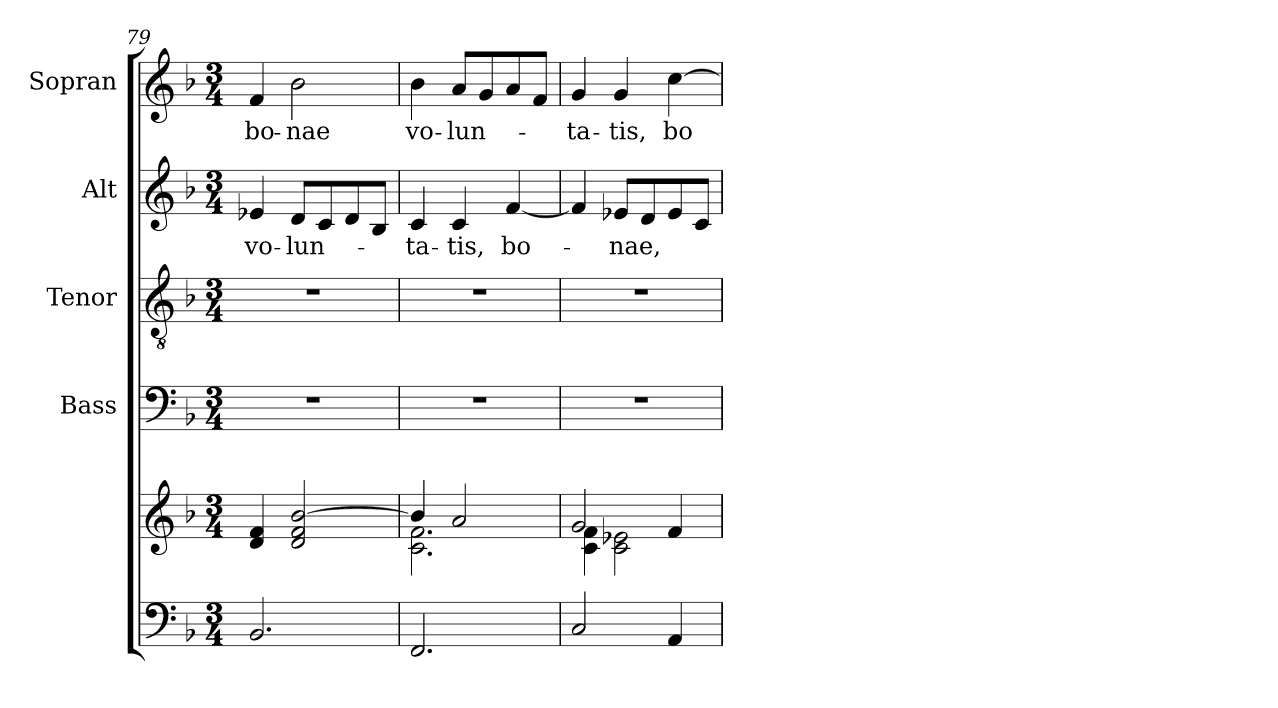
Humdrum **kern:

**kern	**kern	**kern	**kern	**kern	**text	**kern	**text
*part5	*part5	*part4	*part3	*part2	*part2	*part1	*part1
*staff6	*staff5	*staff4	*staff3	*staff2	*staff2	*staff1	*staff1
*	*	*I"Bass	*I"Tenor	*I"Alt	*	*I"Sopran	*
*	*	*I'B.	*I'T.	*I'A.	*	*I'S.	*
*clefF4	*clefG2	*clefF4	*clefGv2	*clefG2	*	*clefG2	*
*k[b-]	*k[b-]	*k[b-]	*k[b-]	*k[b-]	*	*k[b-]	*
*F:	*F:	*F:	*F:	*F:	*	*F:	*
*M3/4	*M3/4	*M3/4	*M3/4	*M3/4	*	*M3/4	*
=79	=79	=79	=79	=79	=79	=79	=79
!	!	!	!	!	!LO:LY:b	!	!LO:LY:b
2.BB-/	4d/ 4f/	2.r	2.r	4e-X/	vo-	4f/	bo-
!	!	!	!	!	!LO:LY:b	!	!LO:LY:b
.	2d/ 2f/ [>2b-/	.	.	8d/L	-lun-	2b-\	-nae
.	.	.	.	8c/	.	.	.
.	.	.	.	8d/	.	.	.
.	.	.	.	8B-/J	.	.	.
=80	=80	=80	=80	=80	=80	=80	=80
*	*^	*	*	*	*	*	*
!	!	!	!	!	!	!LO:LY:b	!	!LO:LY:b
2.FF/	4b-/]	2.c\ 2.f\	2.r	2.r	4c/	-ta-	4b-\	vo-
!	!	!	!	!	!	!LO:LY:b	!	!LO:LY:b
.	2a/	.	.	.	4c/	-tis,	8a/L	-lun-
.	.	.	.	.	.	.	8g/	.
!	!	!	!	!	!	!LO:LY:b	!	!
.	.	.	.	.	[4f/	bo-	8a/	.
.	.	.	.	.	.	.	8f/J	.
!!LO:LB:g=z
=81	=81	=81	=81	=81	=81	=81	=81	=81
!	!	!	!	!	!	!	!	!LO:LY:b
2C/	2g/	4c\ 4f\	2.r	2.r	4f/]	.	4g/	-ta-
!	!	!	!	!	!	!LO:LY:b	!	!LO:LY:b
.	.	2c\ 2e-X\	.	.	8e-X/L	-nae,	4g/	-tis,
.	.	.	.	.	8d/	.	.	.
!	!	!	!	!	!	!	!	!LO:LY:b
4AA/	4f/	.	.	.	8e-/	.	[4cc\	bo-
.	.	.	.	.	8c/J	.	.	.
*	*v	*v	*	*	*	*	*	*
=	=	=	=	=	=	=	=
*-	*-	*-	*-	*-	*-	*-	*-
